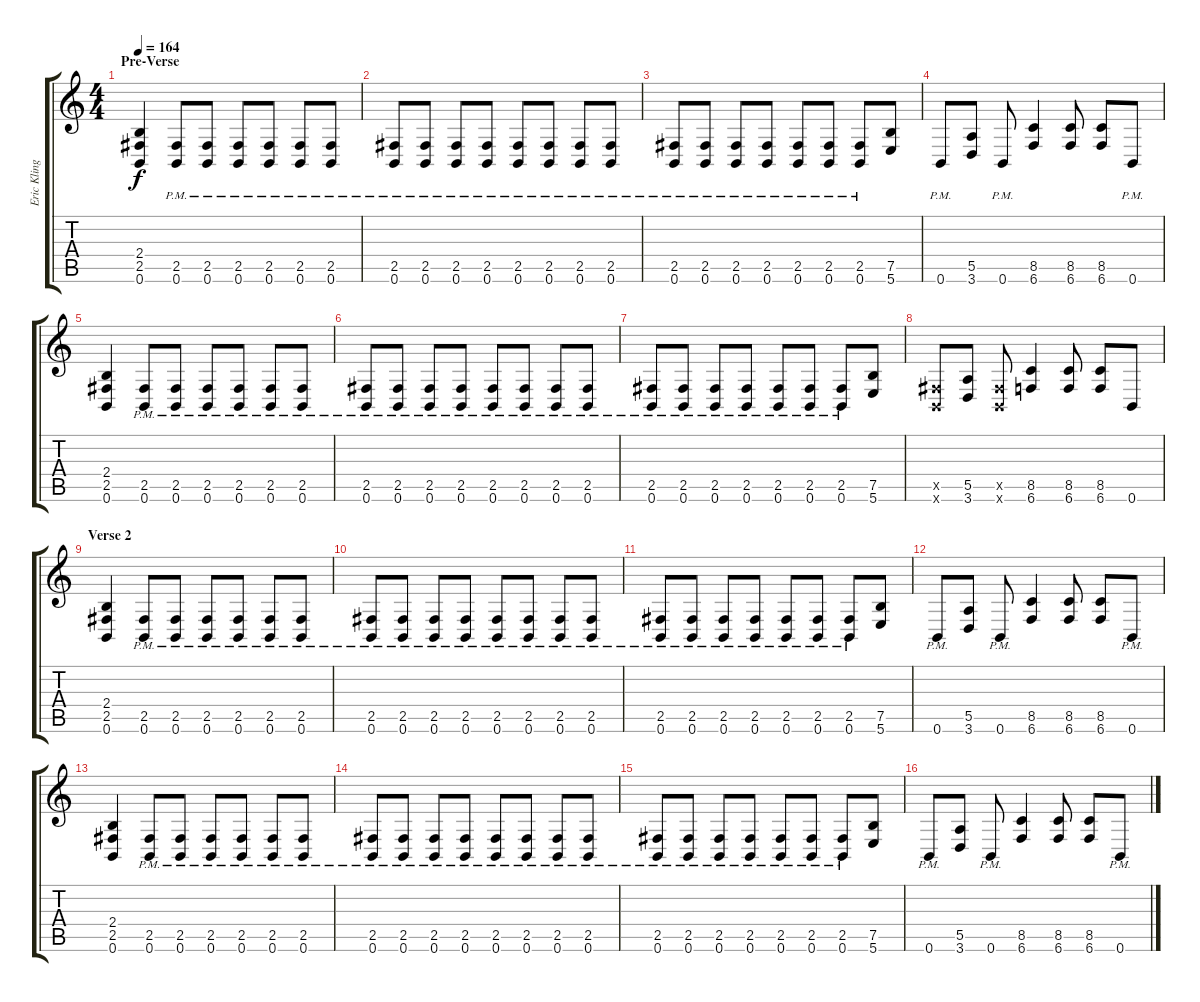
\track ("Eric Klinger (rythm guitar)" "Eric Kling") {instrument distortionguitar}
\staff {score tabs}
\tuning (B3 Gb3 D3 A2 E2 B1) {hide}
\ts (4 4)
\section ("" "Pre-Verse")
\tempo 164
\clef g2
\ks c
(2.4 2.5 0.6).4{dy f} (2.5{pm} 0.6{pm}).8 (2.5{pm} 0.6{pm}).8 (2.5{pm} 0.6{pm}).8 (2.5{pm} 0.6{pm}).8 (2.5{pm} 0.6{pm}).8 (2.5{pm} 0.6{pm}).8 |
(2.5{pm} 0.6{pm}).8 (2.5{pm} 0.6{pm}).8 (2.5{pm} 0.6{pm}).8 (2.5{pm} 0.6{pm}).8 (2.5{pm} 0.6{pm}).8 (2.5{pm} 0.6{pm}).8 (2.5{pm} 0.6{pm}).8 (2.5{pm} 0.6{pm}).8 |
(2.5{pm} 0.6{pm}).8 (2.5{pm} 0.6{pm}).8 (2.5{pm} 0.6{pm}).8 (2.5{pm} 0.6{pm}).8 (2.5{pm} 0.6{pm}).8 (2.5{pm} 0.6{pm}).8 (2.5{pm} 0.6{pm}).8 (7.5 5.6).8 |
0.6{pm}.8 (5.5 3.6).8 0.6{pm}.8 (8.5 6.6).4 (8.5 6.6).8 (8.5 6.6).8 0.6{pm}.8 |
(2.4 2.5 0.6).4 (2.5{pm} 0.6{pm}).8 (2.5{pm} 0.6{pm}).8 (2.5{pm} 0.6{pm}).8 (2.5{pm} 0.6{pm}).8 (2.5{pm} 0.6{pm}).8 (2.5{pm} 0.6{pm}).8 |
(2.5{pm} 0.6{pm}).8 (2.5{pm} 0.6{pm}).8 (2.5{pm} 0.6{pm}).8 (2.5{pm} 0.6{pm}).8 (2.5{pm} 0.6{pm}).8 (2.5{pm} 0.6{pm}).8 (2.5{pm} 0.6{pm}).8 (2.5{pm} 0.6{pm}).8 |
(2.5{pm} 0.6{pm}).8 (2.5{pm} 0.6{pm}).8 (2.5{pm} 0.6{pm}).8 (2.5{pm} 0.6{pm}).8 (2.5{pm} 0.6{pm}).8 (2.5{pm} 0.6{pm}).8 (2.5{pm} 0.6{pm}).8 (7.5 5.6).8 |
(2.5{x} 0.6{x}).8 (5.5 3.6).8 (2.5{x} 0.6{x}).8 (8.5 6.6).4 (8.5 6.6).8 (8.5 6.6).8 0.6.8 |
\section ("" "Verse 2")
(2.4 2.5 0.6).4 (2.5{pm} 0.6{pm}).8 (2.5{pm} 0.6{pm}).8 (2.5{pm} 0.6{pm}).8 (2.5{pm} 0.6{pm}).8 (2.5{pm} 0.6{pm}).8 (2.5{pm} 0.6{pm}).8 |
(2.5{pm} 0.6{pm}).8 (2.5{pm} 0.6{pm}).8 (2.5{pm} 0.6{pm}).8 (2.5{pm} 0.6{pm}).8 (2.5{pm} 0.6{pm}).8 (2.5{pm} 0.6{pm}).8 (2.5{pm} 0.6{pm}).8 (2.5{pm} 0.6{pm}).8 |
(2.5{pm} 0.6{pm}).8 (2.5{pm} 0.6{pm}).8 (2.5{pm} 0.6{pm}).8 (2.5{pm} 0.6{pm}).8 (2.5{pm} 0.6{pm}).8 (2.5{pm} 0.6{pm}).8 (2.5{pm} 0.6{pm}).8 (7.5 5.6).8 |
0.6{pm}.8 (5.5 3.6).8 0.6{pm}.8 (8.5 6.6).4 (8.5 6.6).8 (8.5 6.6).8 0.6{pm}.8 |
(2.4 2.5 0.6).4 (2.5{pm} 0.6{pm}).8 (2.5{pm} 0.6{pm}).8 (2.5{pm} 0.6{pm}).8 (2.5{pm} 0.6{pm}).8 (2.5{pm} 0.6{pm}).8 (2.5{pm} 0.6{pm}).8 |
(2.5{pm} 0.6{pm}).8 (2.5{pm} 0.6{pm}).8 (2.5{pm} 0.6{pm}).8 (2.5{pm} 0.6{pm}).8 (2.5{pm} 0.6{pm}).8 (2.5{pm} 0.6{pm}).8 (2.5{pm} 0.6{pm}).8 (2.5{pm} 0.6{pm}).8 |
(2.5{pm} 0.6{pm}).8 (2.5{pm} 0.6{pm}).8 (2.5{pm} 0.6{pm}).8 (2.5{pm} 0.6{pm}).8 (2.5{pm} 0.6{pm}).8 (2.5{pm} 0.6{pm}).8 (2.5{pm} 0.6{pm}).8 (7.5 5.6).8 |
0.6{pm}.8 (5.5 3.6).8 0.6{pm}.8 (8.5 6.6).4 (8.5 6.6).8 (8.5 6.6).8 0.6{pm}.8
